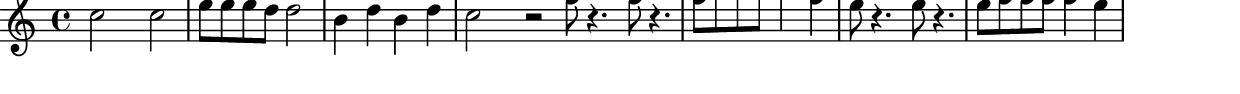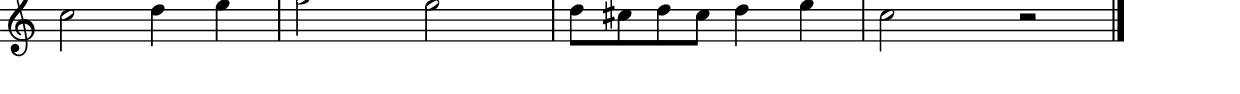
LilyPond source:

% MusicXML to Lilypond converter by Kovi

% Analyzing...
% 1 parts
% 1 Staff
% forceBassClefActive = 
melody = {
% 46 notes in the part
% 1 voices

\new Staff
\new Voice {
% 46 notes
% 12 mesaures

% Measure 1
\clef "treble"
\key c \major
\time 4/4 
c''2 c''2 
% Measure 2
e''8 e''8 e''8 d''8~ d''2 
% Measure 3
b'4 d''4 b'4 d''4 
% Measure 4
c''2 r2 \bar ":|" 
% Measure 5
f''8 r4. f''8 r4. 
% Measure 6
f''8 g''8 g''8 g''8 g''4 f''4 
% Measure 7
e''8 r4. e''8 r4. 
% Measure 8
e''8 f''8 f''8 f''8 f''4 e''4 
% Measure 9
\break
c''2 d''4 e''4 
% Measure 10
f''2 e''2 
% Measure 11
d''8 cis''8 d''8 cis''8 d''4 e''4 
% Measure 12
c''2 r2 \bar "|." 
} % voice
} % melody


harmonies = \chordmode {
% 9 chords
\germanChords
c4 s4 s4 s4 g4 s4 s4 s4 s4 s4 s4 s4 c4 s4 s4 s4 f4 s4 s4 s4 s4 s4 s4 s4 c4 s4 s4 s4 s4 s4 s4 s4 s4 s4 s4 s4 f4 s4 c4 s4 g4 s4 s4 s4 c4
}

\include "../../definitions.ly"
